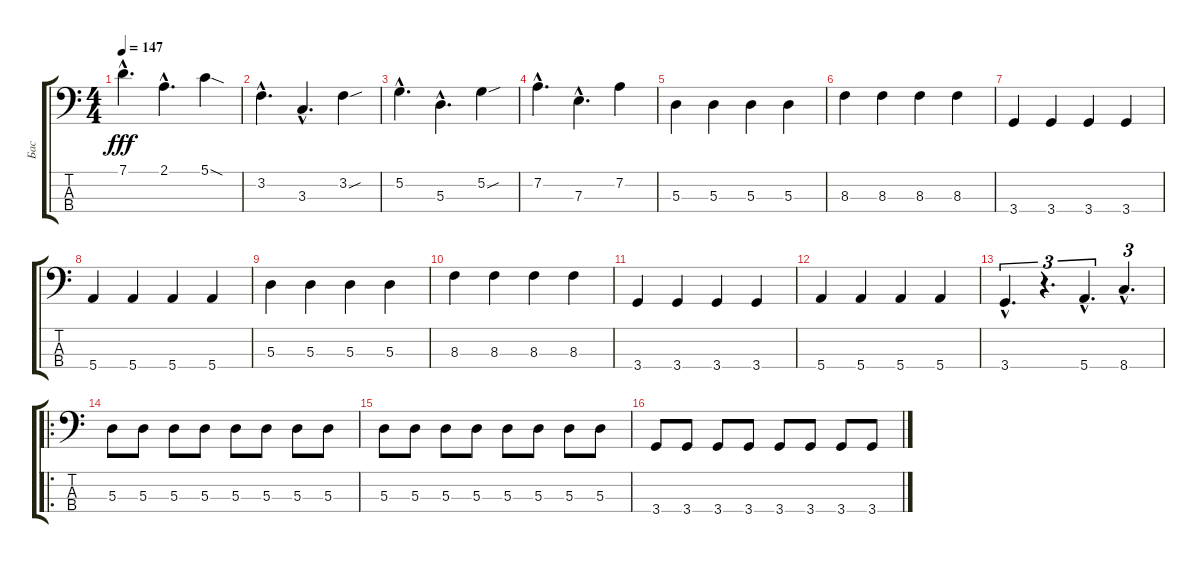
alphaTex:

\track ("Бас" "Бас") {instrument electricbassfinger}
\staff {score tabs}
\tuning (G2 D2 A1 E1) {hide}
\ts (4 4)
\tempo 147
\clef f4
\ks c
7.1{hac}.4{d dy fff} 2.1{hac}.4{d} 5.1{sod}.4 |
3.2{hac}.4{d} 3.3{hac}.4{d} 3.2{sou}.4 |
5.2{hac}.4{d} 5.3{hac}.4{d} 5.2{sou}.4 |
7.2{hac}.4{d} 7.3{hac}.4{d} 7.2.4 |
5.3.4 5.3.4 5.3.4 5.3.4 |
8.3.4 8.3.4 8.3.4 8.3.4 |
3.4.4 3.4.4 3.4.4 3.4.4 |
5.4.4 5.4.4 5.4.4 5.4.4 |
5.3.4 5.3.4 5.3.4 5.3.4 |
8.3.4 8.3.4 8.3.4 8.3.4 |
3.4.4 3.4.4 3.4.4 3.4.4 |
5.4.4 5.4.4 5.4.4 5.4.4 |
3.4{hac}.4{d tu (3 2)} r.4{d tu (3 2)} 5.4{hac}.4{d tu (3 2)} 8.4{hac}.4{d tu (3 2)} |
\ro
5.3.8 5.3.8 5.3.8 5.3.8 5.3.8 5.3.8 5.3.8 5.3.8 |
5.3.8 5.3.8 5.3.8 5.3.8 5.3.8 5.3.8 5.3.8 5.3.8 |
3.4.8 3.4.8 3.4.8 3.4.8 3.4.8 3.4.8 3.4.8 3.4.8
